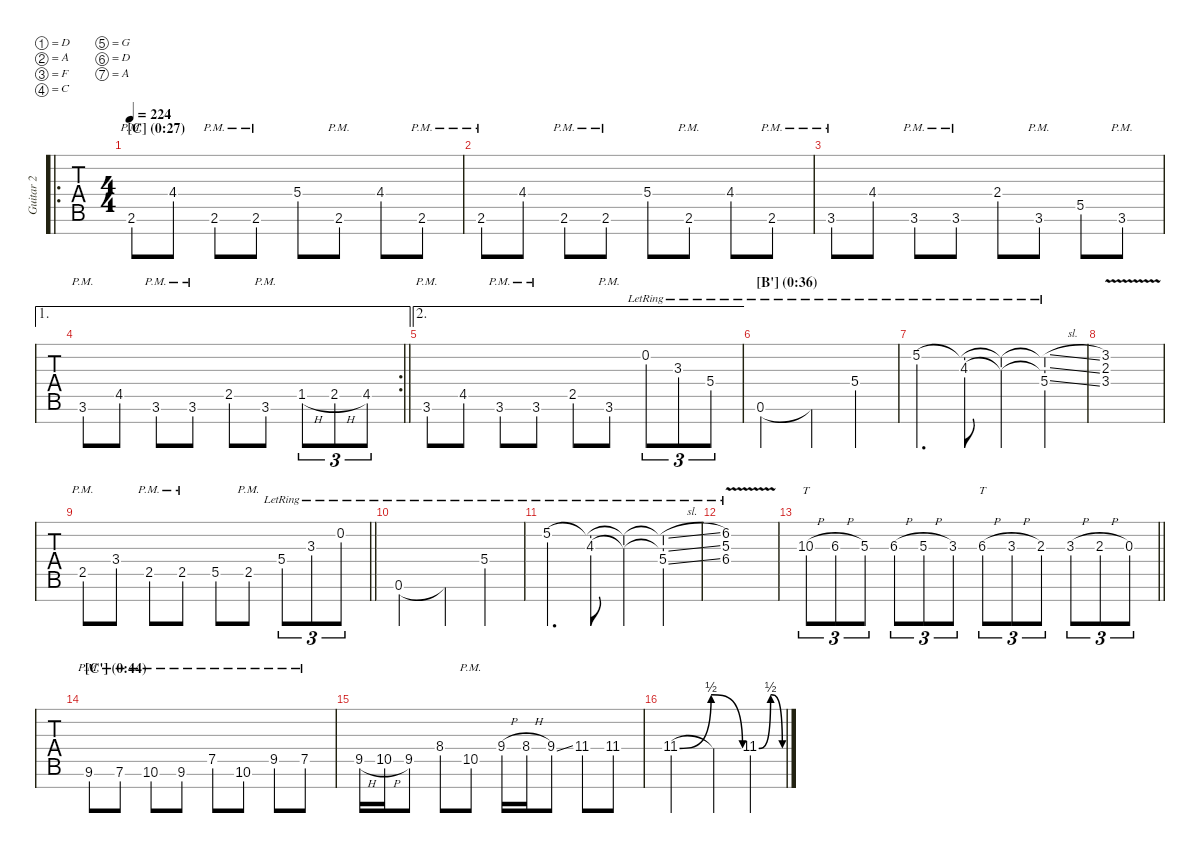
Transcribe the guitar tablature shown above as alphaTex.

\defaultSystemsLayout 2
\hideDynamics
\bracketExtendMode nobrackets
\multiTrackTrackNamePolicy allsystems
\firstSystemTrackNameMode fullname
\otherSystemsTrackNameMode fullname
\otherSystemsTrackNameOrientation horizontal
\track ("Guitar 2" "Gtr. 2") {instrument distortionguitar}
\staff {tabs}
\tuning (D4 A3 F3 C3 G2 D2 A1)
\ro
\ts (4 4)
\section ("" "[C] (0:27)")
\scale
0.996628
\tempo 224
\accidentals auto
\clef g2
\ottava regular
\simile none
\ks aminor
2.6{pm acc #}.8{dy f} 4.4{acc #}.8 2.6{pm acc #}.8 2.6{pm acc #}.8 5.4.8 2.6{pm acc #}.8 4.4{acc #}.8 2.6{pm acc #}.8 |
\scale
1.00263 2.6{pm acc #}.8 4.4{acc #}.8 2.6{pm acc #}.8 2.6{pm acc #}.8 5.4.8 2.6{pm acc #}.8 4.4{acc #}.8 2.6{pm acc #}.8 |
\scale
1.00263 3.6{pm}.8 4.4{acc #}.8 3.6{pm}.8 3.6{pm}.8 2.4.8 3.6{pm}.8 5.5.8 3.6{pm}.8 |
\ae 1
\rc 2
\scale
0.998109
\barLineRight lightlight
3.6{pm}.8 4.5{acc #}.8 3.6{pm}.8 3.6{pm}.8 2.5.8 3.6{pm}.8 1.5{h acc b}.8{tu (3 2)} 2.5{h}.8{tu (3 2)} 4.5{acc #}.8{tu (3 2)} |
\ae 2
3.6{pm}.8 4.5{acc #}.8 3.6{pm}.8 3.6{pm}.8 2.5.8 3.6{pm}.8 0.2{lr}.8{tu (3 2)} 3.3{lr acc b}.8{tu (3 2)} 5.4{lr}.8{tu (3 2)} |
\section ("" "[B'] (0:36)")
\scale
0.998856 0.6{lr}.2 0.6{lr t}.4 5.4{lr}.4 |
\scale
1.00155 5.2{lr}.4{d} (4.3{lr} 5.2{lr t}).8 (4.3{lr t} 5.2{lr t}).4 (5.2{sl lr t} 4.3{sl lr t} 5.4{sl}).4 |
\scale
0.998856 (3.2 2.3{v} 3.4).1 |
\scale
1.00074
\barLineRight lightlight
2.5{pm}.8 3.4.8 2.5{pm}.8 2.5{pm}.8 5.5.8 2.5{pm}.8 5.4{lr}.8{tu (3 2)} 3.3{lr acc b}.8{tu (3 2)} 0.2{lr}.8{tu (3 2)} |
\scale
0.996164 0.6{lr}.2 0.6{lr t}.4 5.4{lr}.4 |
\scale
1.00155 5.2{lr}.4{d} (4.3{lr} 5.2{lr t}).8 (4.3{lr t} 5.2{lr t}).4 (5.2{sl lr t} 4.3{sl lr t} 5.4{sl lr}).4 |
\scale
1.00155 (6.2{lr} 5.3{v lr} 6.4{lr acc b}).1 |
\scale
1.00074
\barLineRight lightlight
10.3{h}.8{tt tu (3 2)} 6.3{h acc #}.8{tu (3 2)} 5.3.8{tu (3 2)} 6.3{h acc #}.8{tu (3 2)} 5.3{h}.8{tu (3 2)} 3.3{acc b}.8{tu (3 2)} 6.3{h acc #}.8{tt tu (3 2)} 3.3{h acc b}.8{tu (3 2)} 2.3.8{tu (3 2)} 3.3{h acc b}.8{tu (3 2)} 2.3{h}.8{tu (3 2)} 0.3.8{tu (3 2)} |
\section ("" "[C'] (0:44)")
\scale
0.996164 9.6{pm acc #}.8 7.6{pm}.8 10.6{pm}.8 9.6{pm acc #}.8 7.5{pm}.8 10.6{pm}.8 9.5{pm acc #}.8 7.5{pm}.8 |
\scale
1.00424 9.5{h acc #}.16 10.5{h}.16 9.5{acc #}.8 8.4{acc b}.8 10.5{pm}.8 9.4{h}.16 8.4{h acc b}.16 9.4{ss}.8 11.4{acc #}.8 11.4{acc #}.8 |
\scale
1.00155 11.4{be (bendrelease 0 0 4.2 2 38.4 2 59.4 0) acc #}.2 11.4{t acc #}.4 11.4{be (bendrelease 12.6 0 20.4 2 28.2 2 33.6 0) acc #}.4
